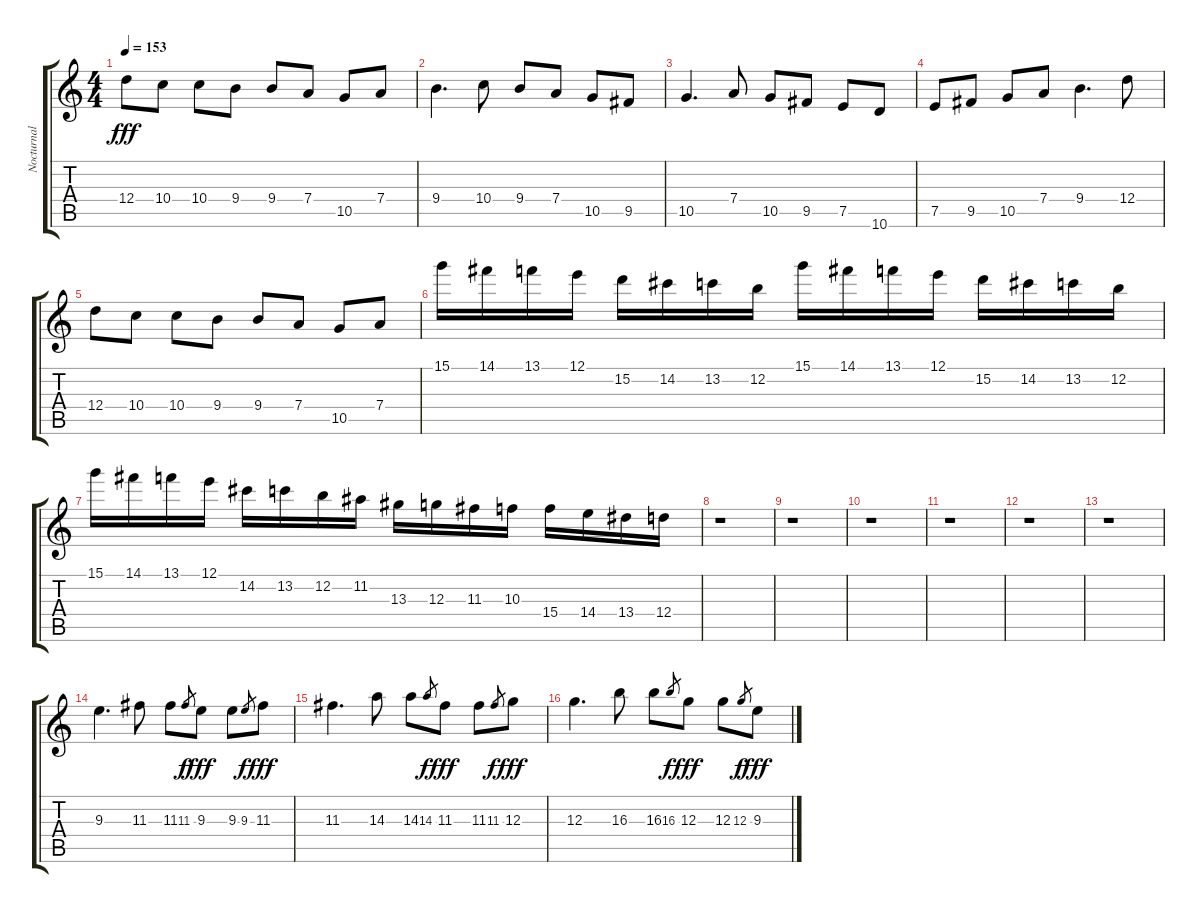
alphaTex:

\track ("Nocturnal Krieg." "Nocturnal ") {instrument distortionguitar}
\staff {score tabs}
\tuning (E4 B3 G3 D3 A2 E2) {hide}
\ts (4 4)
\tempo 153
\clef g2
\ks c
12.4.8{dy fff} 10.4.8 10.4.8 9.4.8 9.4.8 7.4.8 10.5.8 7.4.8 |
9.4.4{d} 10.4.8 9.4.8 7.4.8 10.5.8 9.5.8 |
10.5.4{d} 7.4.8 10.5.8 9.5.8 7.5.8 10.6.8 |
7.5.8 9.5.8 10.5.8 7.4.8 9.4.4{d} 12.4.8 |
12.4.8 10.4.8 10.4.8 9.4.8 9.4.8 7.4.8 10.5.8 7.4.8 |
15.1.16 14.1.16 13.1.16 12.1.16 15.2.16 14.2.16 13.2.16 12.2.16 15.1.16 14.1.16 13.1.16 12.1.16 15.2.16 14.2.16 13.2.16 12.2.16 |
15.1.16 14.1.16 13.1.16 12.1.16 14.2.16 13.2.16 12.2.16 11.2.16 13.3.16 12.3.16 11.3.16 10.3.16 15.4.16 14.4.16 13.4.16 12.4.16 |
r.1 |
r.1 |
r.1 |
r.1 |
r.1 |
r.1 |
9.3.4{d} 11.3.8 11.3.8 11.3.8{gr dy f} 9.3.8{dy fff} 9.3.8 9.3.8{gr dy f} 11.3.8{dy fff} |
11.3.4{d} 14.3.8 14.3.8 14.3.8{gr dy f} 11.3.8{dy fff} 11.3.8 11.3.8{gr dy f} 12.3.8{dy fff} |
12.3.4{d} 16.3.8 16.3.8 16.3.8{gr dy f} 12.3.8{dy fff} 12.3.8 12.3.8{gr dy f} 9.3.8{dy fff}
